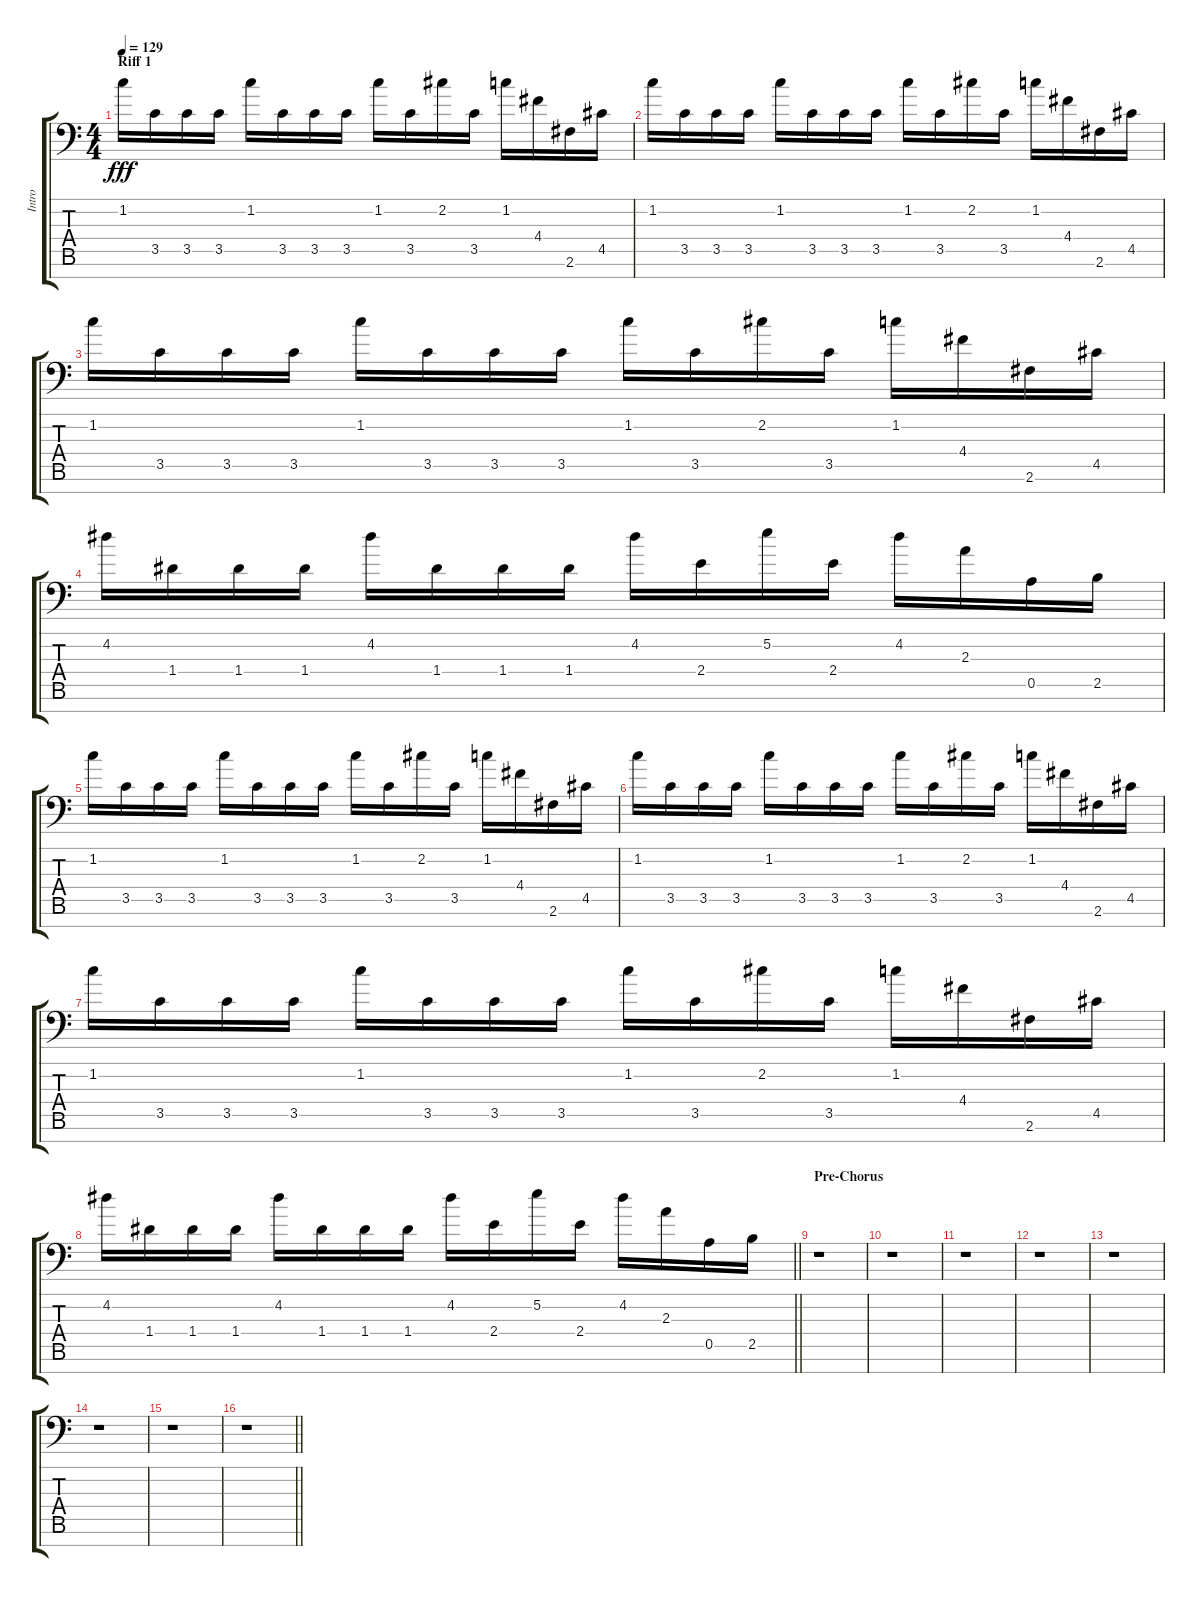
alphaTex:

\track ("Intro" "Intro") {instrument synthbass1}
\staff {score tabs}
\tuning (Eb6 B3 G3 D3 A2 E2 A-1) {hide}
\ts (4 4)
\section ("" "Riff 1")
\tempo 129
\clef f4
\ks c
1.2.16{dy fff} 3.5.16 3.5.16 3.5.16 1.2.16 3.5.16 3.5.16 3.5.16 1.2.16 3.5.16 2.2.16 3.5.16 1.2.16 4.4.16 2.6.16 4.5.16 |
1.2.16 3.5.16 3.5.16 3.5.16 1.2.16 3.5.16 3.5.16 3.5.16 1.2.16 3.5.16 2.2.16 3.5.16 1.2.16 4.4.16 2.6.16 4.5.16 |
1.2.16 3.5.16 3.5.16 3.5.16 1.2.16 3.5.16 3.5.16 3.5.16 1.2.16 3.5.16 2.2.16 3.5.16 1.2.16 4.4.16 2.6.16 4.5.16 |
4.2.16 1.4.16 1.4.16 1.4.16 4.2.16 1.4.16 1.4.16 1.4.16 4.2.16 2.4.16 5.2.16 2.4.16 4.2.16 2.3.16 0.5.16 2.5.16 |
1.2.16 3.5.16 3.5.16 3.5.16 1.2.16 3.5.16 3.5.16 3.5.16 1.2.16 3.5.16 2.2.16 3.5.16 1.2.16 4.4.16 2.6.16 4.5.16 |
1.2.16 3.5.16 3.5.16 3.5.16 1.2.16 3.5.16 3.5.16 3.5.16 1.2.16 3.5.16 2.2.16 3.5.16 1.2.16 4.4.16 2.6.16 4.5.16 |
1.2.16 3.5.16 3.5.16 3.5.16 1.2.16 3.5.16 3.5.16 3.5.16 1.2.16 3.5.16 2.2.16 3.5.16 1.2.16 4.4.16 2.6.16 4.5.16 |
\barLineRight lightlight
4.2.16 1.4.16 1.4.16 1.4.16 4.2.16 1.4.16 1.4.16 1.4.16 4.2.16 2.4.16 5.2.16 2.4.16 4.2.16 2.3.16 0.5.16 2.5.16 |
\section ("" "Pre-Chorus")
r.1 |
r.1 |
r.1 |
r.1 |
r.1 |
r.1 |
r.1 |
\barLineRight lightlight
r.1
